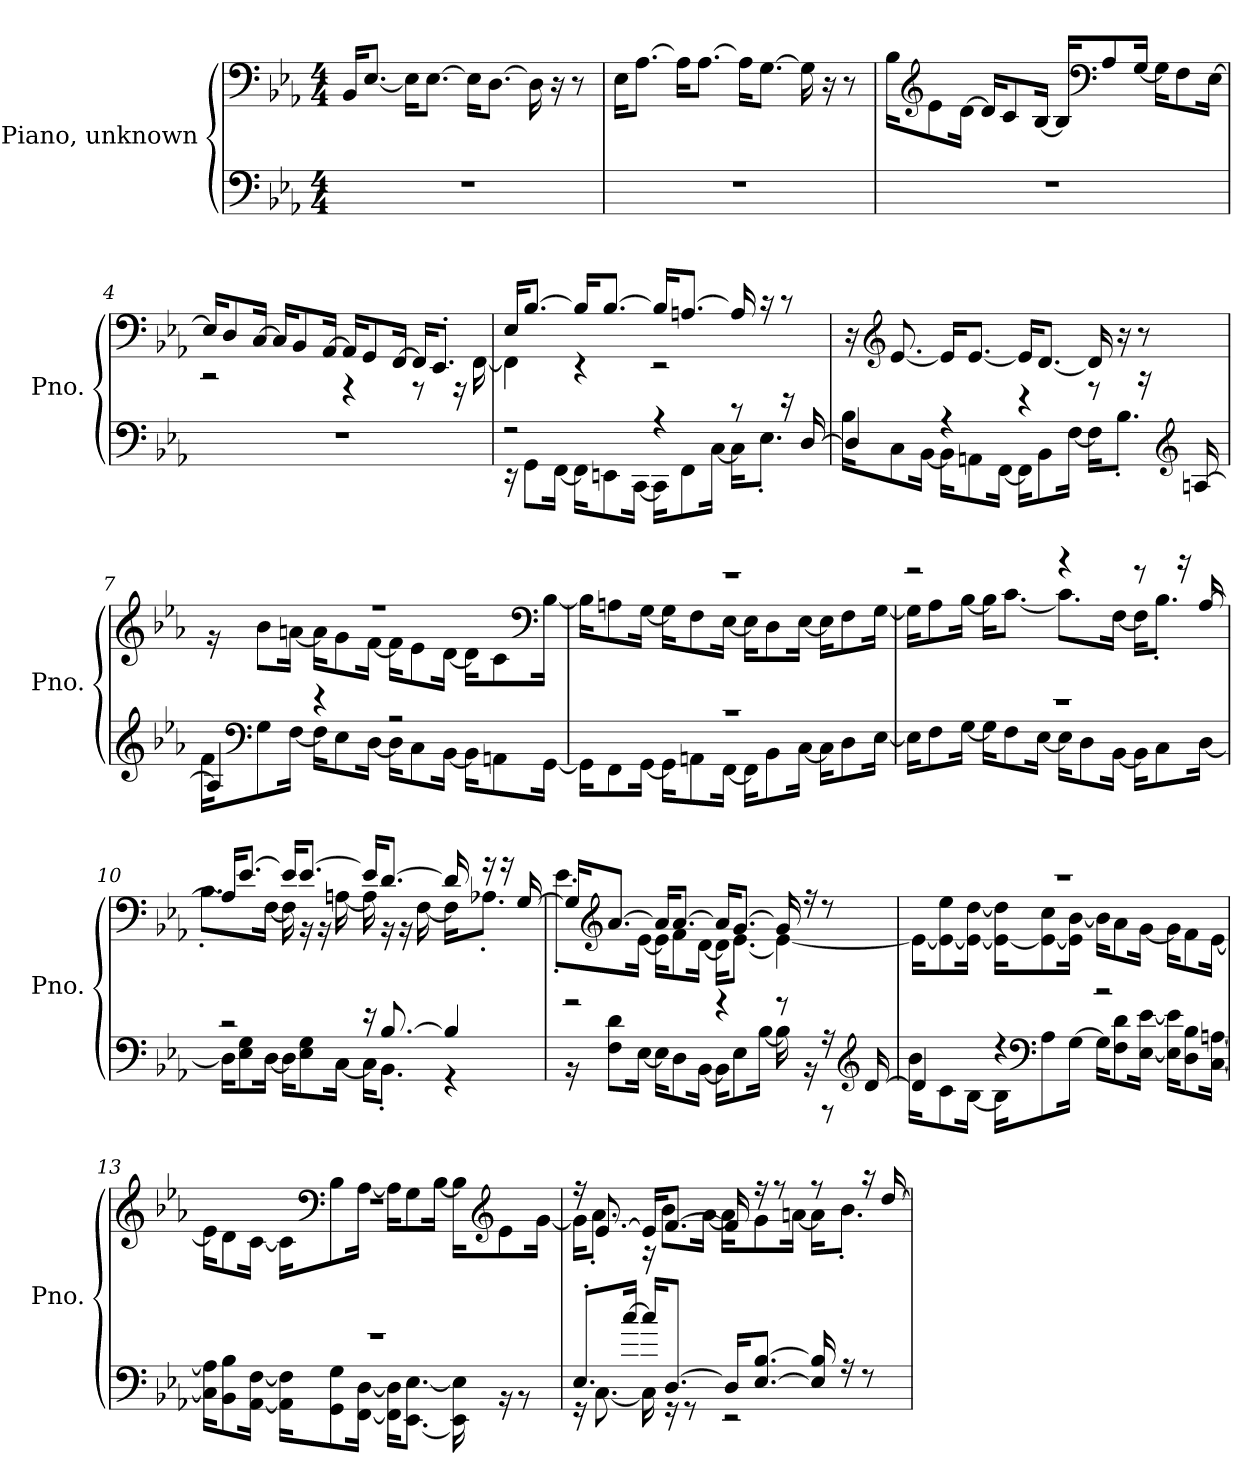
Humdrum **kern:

**kern	**kern
*part1	*part1
*staff2	*staff1
*I"Piano, unknown	*
*I'Pno.	*
*clefF4	*clefF4
*k[b-e-a-]	*k[b-e-a-]
*M4/4	*M4/4
*MM120	*MM120
=1	=1
1r	16BB-/KL
.	[8.E-/J
.	16E-\KL]
.	[8.E-\J
.	16E-\KL]
.	[8.D\J
.	16D\]
.	16r
.	8r
=2	=2
1r	16E-\KL
.	[8.A-\J
.	16A-\KL]
.	[8.A-\J
.	16A-\KL]
.	[8.G\J
.	16G\]
.	16r
.	8r
=3	=3
1r	16B-\KL
*	*clefG2
.	8e-\
.	[16d\Jk
.	16d/KL]
.	8c/
.	[16B-/Jk
.	16B-/KL]
*	*clefF4
.	8A-/
.	[16G/Jk
.	16G\KL]
.	8F\
.	[16E-\Jk
!!LO:LB:g=z
=4	=4
*	*^
1r	16E-/KL]	2r
.	8D/	.
.	[16C/Jk	.
.	16C/KL]	.
.	8BB-/	.
.	[16AA-/Jk	.
.	16AA-/KL]	4r
.	8GG/	.
.	[16FF/Jk	.
.	16FF/KL]	8r
.	8.EE-'/J	.
.	.	16r
.	.	[16FF\
=5	=5	=5
*^	*	*
2r	16r	16E-/KL	4FF\]
.	8GG\L	[8.B-/J	.
.	[16FF\Jk	.	.
.	16FF\KL]	16B-/KL]	4r
.	8EEn\	[8.B-/J	.
.	[16CC\Jk	.	.
4r	16CC\KL]	16B-/KL]	2r
.	8FF\	[8.An/J	.
.	[16C\Jk	.	.
8r	16C\KL]	16A/]	.
.	8.E-'\J	16r	.
16r	.	8r	.
[16D/	.	.	.
*	*	*v	*v
!!LO:LB:g=z
=6	=6	=6
4D/]	16B-\KL	16r
*	*	*clefG2
.	8C\	[8.e-/
.	[16BB-\Jk	.
4r	16BB-\KL]	16e-/KL]
.	8AAn\	[8.e-/J
.	[16FF\Jk	.
4r	16FF\KL]	16e-/KL]
.	8BB-\	[8.d/J
.	[16F\Jk	.
8r	16F\KL]	16d/]
.	8.B-'\J	16r
16r	.	8r
*clefG2	*	*
[16An/	.	.
=7	=7	=7
*	*	*^
4A/]	16f\KL	1r	16r
*clefF4	*	*	*
.	8G\	.	8b-\L
.	[16F\Jk	.	[16an\Jk
4r	16F\KL]	.	16a\KL]
.	8E-\	.	8g\
.	[16D\Jk	.	[16f\Jk
2r	16D\KL]	.	16f\KL]
.	8C\	.	8e-\
.	[16BB-\Jk	.	[16d\Jk
.	16BB-\KL]	.	16d\KL]
.	8AAn\	.	8c\
*	*	*clefF4	*
.	[16GG\Jk	.	[16B-\Jk
!!LO:LB:g=z	!!
=8	=8	=8	=8
1r	16GG\KL]	1r	16B-\KL]
.	8FF\	.	8An\
.	[16GG\Jk	.	[16G\Jk
.	16GG\KL]	.	16G\KL]
.	8AAn\	.	8F\
.	[16FF\Jk	.	[16E-\Jk
.	16FF\KL]	.	16E-\KL]
.	8BB-\	.	8D\
.	[16C\Jk	.	[16E-\Jk
.	16C\KL]	.	16E-\KL]
.	8D\	.	8F\
.	[16E-\Jk	.	[16G\Jk
=9	=9	=9	=9
1r	16E-\KL]	2r	16G\KL]
.	8F\	.	8A-\
.	[16G\Jk	.	[16B-\Jk
.	16G\KL]	.	16B-\KL]
.	8F\	.	[8.c\J
.	[16E-\Jk	.	.
.	16E-\KL]	4r	8.c\L]
.	8D\	.	.
.	[16BB-\Jk	.	[16F\Jk
.	16BB-\KL]	8r	16F\KL]
.	8C\	.	8.B-'\J
.	.	16r	.
.	[16D\Jk	[16A-/	.
!!LO:LB:g=z	!!
=10	=10	=10	=10
2r	16D\KL]	16A-/KL]	8.B-'\L
.	8E-\ 8G\	[8.e-/J	.
.	[16D\Jk	.	[16F\Jk
.	16D\KL]	16e-/KL]	16F\]
.	8E-\ 8G\	[8.e-/J	16r
.	.	.	16r
.	[16C\Jk	.	[16An\
16r	16C\KL]	16e-/KL]	16A\]
[8.B-/	8.BB-'\J	[8.d/J	16r
.	.	.	16r
.	.	.	[16F\
4B-/]	4r	16d/]	16F\KL]
.	.	16r	8.A-X'\J
.	.	16r	.
.	.	[16G/	.
=11	=11	=11	=11
2r	16r	16G/KL]	8.e-'\L
*	*	*clefG2	*
.	8F\ 8d\L	[8.a-/J	.
.	[16E-\Jk	.	[16e-\Jk
.	16E-\KL]	16a-/KL]	16e-\KL]
.	8D\	[8.a-/J	8f\
.	[16BB-\Jk	.	[16d\Jk
4r	16BB-\KL]	16a-/KL]	16d\KL]
.	8E-\	[8.g/J	[8.e-\J
.	[16B-\Jk	.	.
8r	16B-\]	16g/]	4e-\_
.	16r	16r	.
16r	8r	8r	.
*clefG2	*	*	*
[16d/	.	.	.
!!LO:LB:g=z	!!
=12	=12	=12	=12
4d/]	16b-\KL	1r	16e-\KL_
.	8c\	.	8e-\_ 8ee-\
.	[16B-\Jk	.	16e-\_ [16dd\Jk
4r	16B-\KL]	.	16e-\_ 16dd\]KL
*clefF4	*	*	*
.	8A-\	.	8e-\_ 8cc\
.	[16G\Jk	.	16e-\] [16b-\Jk
2r	16G\KL]	.	16b-\KL]
.	8F\ 8d\	.	8a-\
.	[16E-\ [16e-\Jk	.	[16g\Jk
.	16E-\] 16e-\]KL	.	16g\KL]
.	8D\ 8B-\	.	8f\
.	[16C\ [16An\Jk	.	[16e-\Jk
=13	=13	=13	=13
1r	16C\] 16A\]KL	1r	16e-\KL]
.	8BB-\ 8B-\	.	8d\
.	[16AA-\ [16F\Jk	.	[16c\Jk
.	16AA-\] 16F\]KL	.	16c\KL]
*	*	*clefF4	*
.	8GG\ 8G\	.	8B-\
.	[16FF\ [16D\Jk	.	[16A-\Jk
.	16FF\] 16D\]KL	.	16A-\KL]
.	[8.EE-\ [8.E-\J	.	8G\
.	.	.	[16B-\Jk
.	16EE-\] 16E-\]	.	16B-\KL]
*	*	*clefG2	*
.	16r	.	8e-\
.	8r	.	.
.	.	.	[16g\Jk
!!LO:PB:g=z	!!
=14	=14	=14	=14
8.E-'/L	16r	16r	16g\KL]
.	[8.C\	[8.e-/	8.a-'\J
[16cc/Jk	.	.	.
16cc/KL]	16C\]	16e-/KL]	16r
[8.D/J	16r	[8.f/J	8b-\L
.	8r	.	.
.	.	.	[16a-\Jk
16D/KL]	2r	16f/]	16a-\KL]
[8.E-/ [8.B-/J	.	16r	8g\
.	.	8r	.
.	.	.	[16an\Jk
16E-/] 16B-/]	.	8r	16a\KL]
16r	.	.	8.b-'\J
8r	.	16r	.
.	.	[16dd/	.
*v	*v	*	*
*	*v	*v
=	=
*-	*-
